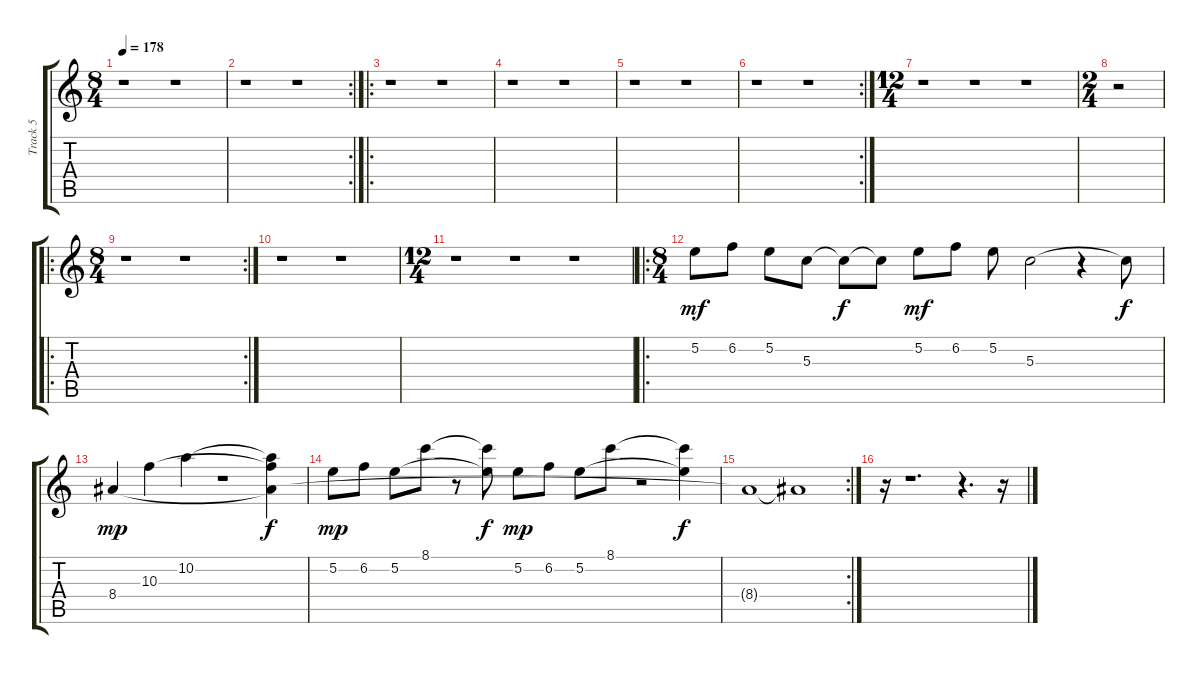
\track ("Track 5" "Track 5") {instrument electricguitarjazz}
\staff {score tabs}
\tuning (E4 B3 G3 D3 A2 D2) {hide}
\ts (8 4)
\tempo 178
\clef g2
\ks c
r.1{dy mf} r.1 |
\rc 2
r.1 r.1 |
\ro
r.1 r.1 |
r.1 r.1 |
r.1 r.1 |
\rc 2
r.1 r.1 |
\ts (12 4)
r.1 r.1 r.1 |
\ts (2 4)
r.2 |
\ro
\rc 2
\ts (8 4)
r.1 r.1 |
r.1 r.1 |
\ts (12 4)
r.1 r.1 r.1 |
\ro
\ts (8 4)
5.2.8 6.2.8 5.2.8 5.3.8 5.3{t}.8{dy f} 5.3{t}.8 5.2.8{dy mf} 6.2.8 5.2.8 5.3.2 r.4 5.3{t}.8{dy f} |
8.4.4{dy mp} 10.3.4 10.2.4 r.1 (10.2{t} 10.3{t} 8.4{t}).4{dy f} |
5.2.8{dy mp} 6.2.8 5.2.8 8.1.8 r.8 (8.1{t} 5.2{t}).8{dy f} 5.2.8{dy mp} 6.2.8 5.2.8 8.1.8 r.2 (8.1{t} 5.2{t}).4{dy f} |
\rc 2
8.4{t}.1 8.4{t}.1 |
r.16 r.1{d} r.4{d} r.16
